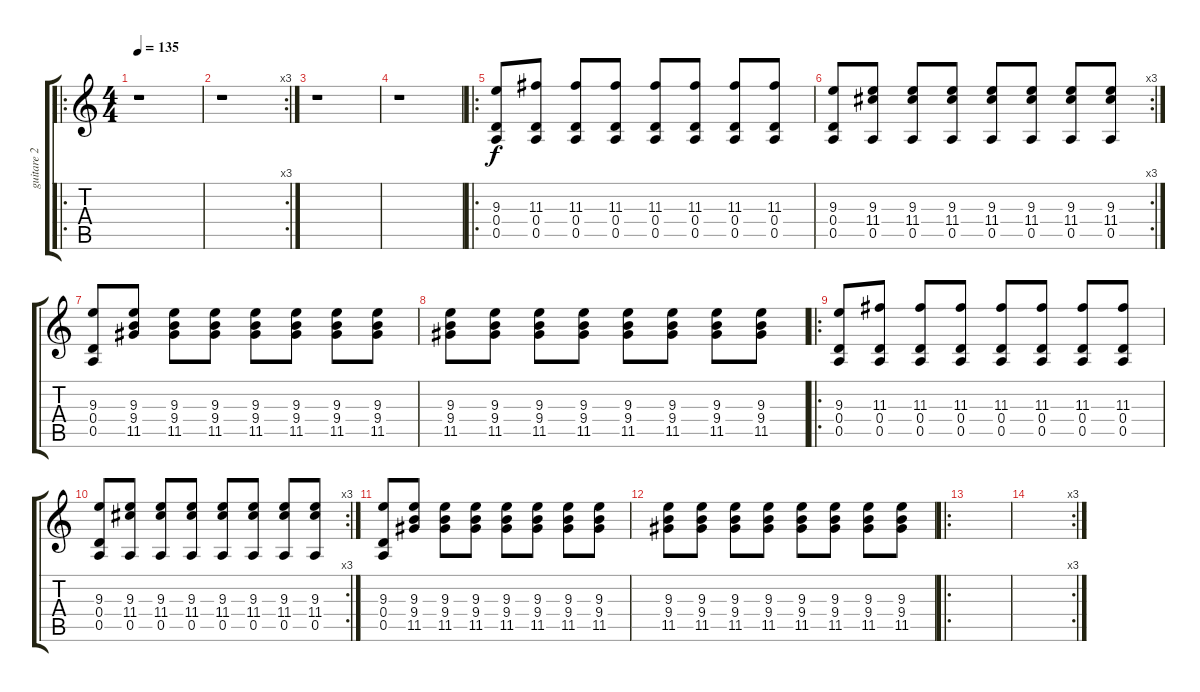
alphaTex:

\track ("guitare 2" "guitare 2") {instrument distortionguitar}
\staff {score tabs}
\tuning (E4 B3 G3 D3 A2 E2) {hide}
\ro
\ts (4 4)
\tempo 135
\clef g2
\ks c
r.1{dy f instrument distortionguitar} |
\rc 3
r.1 |
r.1 |
r.1 |
\ro
(9.3 0.4 0.5).8 (11.3 0.4 0.5).8 (11.3 0.4 0.5).8 (11.3 0.4 0.5).8 (11.3 0.4 0.5).8 (11.3 0.4 0.5).8 (11.3 0.4 0.5).8 (11.3 0.4 0.5).8 |
\rc 3
(9.3 0.4 0.5).8 (9.3 11.4 0.5).8 (9.3 11.4 0.5).8 (9.3 11.4 0.5).8 (9.3 11.4 0.5).8 (9.3 11.4 0.5).8 (9.3 11.4 0.5).8 (9.3 11.4 0.5).8 |
(9.3 0.4 0.5).8 (9.3 9.4 11.5).8 (9.3 9.4 11.5).8 (9.3 9.4 11.5).8 (9.3 9.4 11.5).8 (9.3 9.4 11.5).8 (9.3 9.4 11.5).8 (9.3 9.4 11.5).8 |
(9.3 9.4 11.5).8 (9.3 9.4 11.5).8 (9.3 9.4 11.5).8 (9.3 9.4 11.5).8 (9.3 9.4 11.5).8 (9.3 9.4 11.5).8 (9.3 9.4 11.5).8 (9.3 9.4 11.5).8 |
\ro
(9.3 0.4 0.5).8 (11.3 0.4 0.5).8 (11.3 0.4 0.5).8 (11.3 0.4 0.5).8 (11.3 0.4 0.5).8 (11.3 0.4 0.5).8 (11.3 0.4 0.5).8 (11.3 0.4 0.5).8 |
\rc 3
(9.3 0.4 0.5).8 (9.3 11.4 0.5).8 (9.3 11.4 0.5).8 (9.3 11.4 0.5).8 (9.3 11.4 0.5).8 (9.3 11.4 0.5).8 (9.3 11.4 0.5).8 (9.3 11.4 0.5).8 |
(9.3 0.4 0.5).8 (9.3 9.4 11.5).8 (9.3 9.4 11.5).8 (9.3 9.4 11.5).8 (9.3 9.4 11.5).8 (9.3 9.4 11.5).8 (9.3 9.4 11.5).8 (9.3 9.4 11.5).8 |
(9.3 9.4 11.5).8 (9.3 9.4 11.5).8 (9.3 9.4 11.5).8 (9.3 9.4 11.5).8 (9.3 9.4 11.5).8 (9.3 9.4 11.5).8 (9.3 9.4 11.5).8 (9.3 9.4 11.5).8 |
\ro
|
\rc 3
